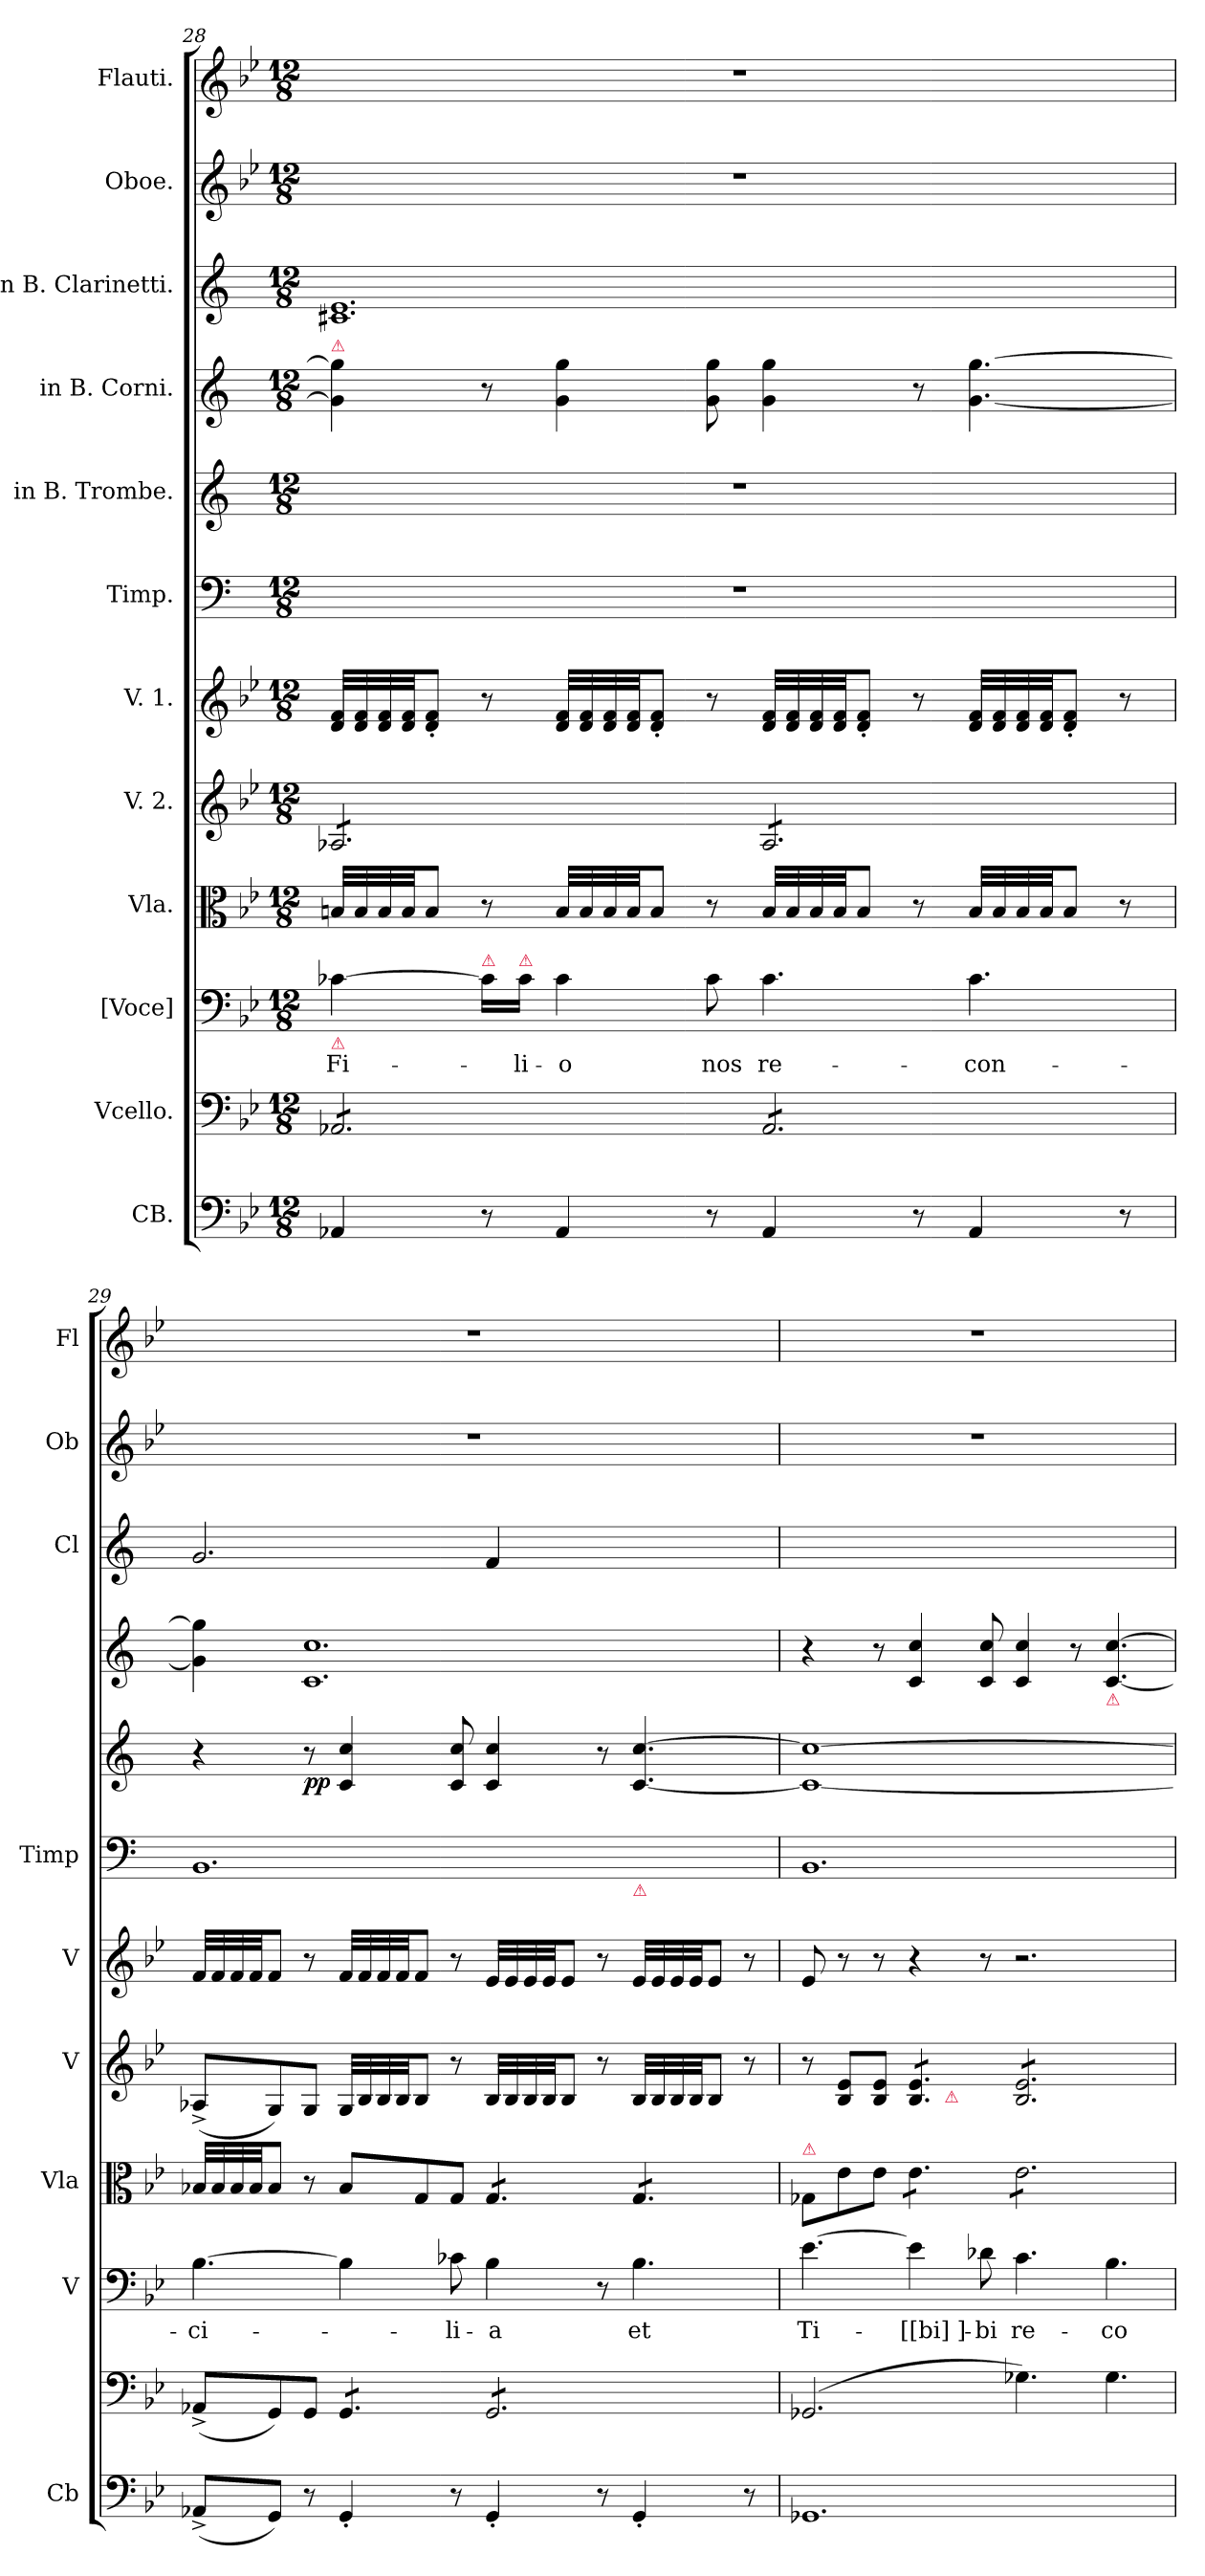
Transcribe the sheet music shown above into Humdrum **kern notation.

**kern	**kern	**kern	**text	**kern	**kern	**kern	**kern	**kern	**dynam	**kern	**kern	**kern	**kern
*part12	*part11	*part10	*part10	*part9	*part8	*part7	*part6	*part5	*part5	*part4	*part3	*part2	*part1
*staff12	*staff11	*staff10	*staff10	*staff9	*staff8	*staff7	*staff6	*staff5	*staff5	*staff4	*staff3	*staff2	*staff1
*I"CB.	*I"Vcello.	*I"[Voce]	*	*I"Vla.	*I"V. 2.	*I"V. 1.	*I"Timp.	*I"in B. Trombe.	*	*I"in B. Corni.	*I"in B. Clarinetti.	*I"Oboe.	*I"Flauti.
*I'Cb	*	*I'V	*	*I'Vla	*I'V	*I'V	*I'Timp	*	*	*	*I'Cl	*I'Ob	*I'Fl
*clefF4	*clefF4	*clefF4	*	*clefC3	*clefG2	*clefG2	*clefF4	*clefG2	*	*clefG2	*clefG2	*clefG2	*clefG2
*	*	*	*	*	*	*	*	*ITrd1c2	*	*ITrd1c2	*ITrd1c2	*	*
*k[b-e-]	*k[b-e-]	*k[b-e-]	*	*k[b-e-]	*k[b-e-]	*k[b-e-]	*k[]	*k[b-e-]	*	*k[b-e-]	*k[b-e-]	*k[b-e-]	*k[b-e-]
*M12/8	*M12/8	*M12/8	*	*M12/8	*M12/8	*M12/8	*M12/8	*M12/8	*	*M12/8	*M12/8	*M12/8	*M12/8
=28	=28	=28	=28	=28	=28	=28	=28	=28	=28	=28	=28	=28	=28
!	!	!	!	!	!	!	!	!	!	!LO:TX:a:color=crimson:t=⚠	!	!	!
!	!	!LO:TX:b:color=crimson:t=⚠	!	!	!	!	!	!	!	!	!	!	!
*	*tremolo	*	*	*	*	*	*	*	*	*	*	*	*
*	*	*	*	*	*tremolo	*	*	*	*	*	*	*	*
4AA-X/	8AA-X/L	[4c-X\	Fi-	32Bn/LLL	8A-X/L	32d/ 32f/LLL	1.r	1.r	.	4f]\ 4ff]\	1.Bn 1.d	1.r	1.r
.	.	.	.	32B/	.	32d/ 32f/	.	.	.	.	.	.	.
.	.	.	.	32B/	.	32d/ 32f/	.	.	.	.	.	.	.
.	.	.	.	32B/JJ	.	32d/ 32f/JJ	.	.	.	.	.	.	.
.	8AA-X/	.	.	8B/J	8A-X/	8d'/ 8f'/J	.	.	.	.	.	.	.
!	!	!LO:TX:a:color=crimson:t=⚠	!	!	!	!	!	!	!	!	!	!	!
8r	8AA-X/	16c-\LL]	.	8r	8A-X/	8r	.	.	.	8r	.	.	.
!	!	!LO:TX:a:color=crimson:t=⚠	!	!	!	!	!	!	!	!	!	!	!
.	.	16c-\JJ	-li-	.	.	.	.	.	.	.	.	.	.
4AA-/	8AA-X/	4c-\	-o	32B/LLL	8A-X/	32d/ 32f/LLL	.	.	.	4f\ 4ff\	.	.	.
.	.	.	.	32B/	.	32d/ 32f/	.	.	.	.	.	.	.
.	.	.	.	32B/	.	32d/ 32f/	.	.	.	.	.	.	.
.	.	.	.	32B/JJ	.	32d/ 32f/JJ	.	.	.	.	.	.	.
.	8AA-X/	.	.	8B/J	8A-X/	8d'/ 8f'/J	.	.	.	.	.	.	.
8r	8AA-X/J	8c-\	nos	8r	8A-X/J	8r	.	.	.	8f\ 8ff\	.	.	.
4AA-/	8AA-/L	4.c-\	re-	32B/LLL	8A-/L	32d/ 32f/LLL	.	.	.	4f\ 4ff\	.	.	.
.	.	.	.	32B/	.	32d/ 32f/	.	.	.	.	.	.	.
.	.	.	.	32B/	.	32d/ 32f/	.	.	.	.	.	.	.
.	.	.	.	32B/JJ	.	32d/ 32f/JJ	.	.	.	.	.	.	.
.	8AA-/	.	.	8B/J	8A-/	8d'/ 8f'/J	.	.	.	.	.	.	.
8r	8AA-/	.	.	8r	8A-/	8r	.	.	.	8r	.	.	.
4AA-/	8AA-/	4.c-\	-con-	32B/LLL	8A-/	32d/ 32f/LLL	.	.	.	[4.f\ [4.ff\	.	.	.
.	.	.	.	32B/	.	32d/ 32f/	.	.	.	.	.	.	.
.	.	.	.	32B/	.	32d/ 32f/	.	.	.	.	.	.	.
.	.	.	.	32B/JJ	.	32d/ 32f/JJ	.	.	.	.	.	.	.
.	8AA-/	.	.	8B/J	8A-/	8d'/ 8f'/J	.	.	.	.	.	.	.
8r	8AA-/J	.	.	8r	8A-/J	8r	.	.	.	.	.	.	.
*	*	*	*	*	*Xtremolo	*	*	*	*	*	*	*	*
*	*Xtremolo	*	*	*	*	*	*	*	*	*	*	*	*
=29	=29	=29	=29	=29	=29	=29	=29	=29	=29	=29	=29	=29	=29
!	!	!	!	!	!	!	!LO:TX:a:color=limegreen:t=S	!	!	!	!	!	!
*	*	*	*	*	*	*	*^	*	*	*	*	*	*
(8AA-X^/L	(8AA-X^/L	[4.B-\	-ci-	32B-X/LLL	(8A-X^>/L	32f/LLL	1.BB	1ryy	4r	.	4f]\ 4ff]\	2.f/	1.r	1.r
.	.	.	.	32B-/	.	32f/	.	.	.	.	.	.	.	.
.	.	.	.	32B-/	.	32f/	.	.	.	.	.	.	.	.
.	.	.	.	32B-/JJ	.	32f/JJ	.	.	.	.	.	.	.	.
8GG/J)	8GG/)	.	.	8B-/J	8G/)	8f/J	.	.	.	.	.	.	.	.
!	!	!	!	!	!	!	!	!	!	!	!LO:N:vis=1.	!	!	!
8r	8GG/J	.	.	8r	8G/J	8r	.	.	8r	pp	1B-i 1b-i	.	.	.
*	*tremolo	*	*	*	*	*	*	*	*	*	*	*	*	*
4GG'/	8GG/L	4B-\]	.	8B-/L	32G/LLL	32f/LLL	.	.	4B-/ 4b-/	.	.	.	.	.
.	.	.	.	.	32B-/	32f/	.	.	.	.	.	.	.	.
.	.	.	.	.	32B-/	32f/	.	.	.	.	.	.	.	.
.	.	.	.	.	32B-/JJ	32f/JJ	.	.	.	.	.	.	.	.
.	8GG/	.	.	8G/	8B-/J	8f/J	.	.	.	.	.	.	.	.
8r	8GG/J	8c-X\	-li-	8G/J	8r	8r	.	.	8B-/ 8b-/	.	.	.	.	.
*	*	*	*	*tremolo	*	*	*	*	*	*	*	*	*	*
4GG'/	8GG/L	4B-\	-a	8G/L	32B-/LLL	32e-/LLL	.	.	4B-/ 4b-/	.	.	4e-/	.	.
.	.	.	.	.	32B-/	32e-/	.	.	.	.	.	.	.	.
.	.	.	.	.	32B-/	32e-/	.	.	.	.	.	.	.	.
.	.	.	.	.	32B-/JJ	32e-/JJ	.	.	.	.	.	.	.	.
.	8GG/	.	.	8G/	8B-/J	8e-/J	.	.	.	.	.	.	.	.
8r	8GG/	8r	.	8G/J	8r	8r	.	8ryy	8r	.	.	8ryy	.	.
!	!	!	!	!	!	!	!	!LO:TX:b:color=crimson:t=⚠	!	!	!	!	!	!
4GG'/	8GG/	4.B-\	et	8G/L	32B-/LLL	32e-/LLL	.	4.ryy	[4.B-/ [4.b-/	.	.	4.ryy	.	.
.	.	.	.	.	32B-/	32e-/	.	.	.	.	.	.	.	.
.	.	.	.	.	32B-/	32e-/	.	.	.	.	.	.	.	.
.	.	.	.	.	32B-/JJ	32e-/JJ	.	.	.	.	.	.	.	.
.	8GG/	.	.	8G/	8B-/J	8e-/J	.	.	.	.	4ryy	.	.	.
8r	8GG/J	.	.	8G/J	8r	8r	.	.	.	.	.	.	.	.
*	*	*	*	*Xtremolo	*	*	*	*	*	*	*	*	*	*
*	*Xtremolo	*	*	*	*	*	*	*	*	*	*	*	*	*
=30	=30	=30	=30	=30	=30	=30	=30	=30	=30	=30	=30	=30	=30	=30
!	!	!	!	!	!	!	!LO:TX:a:color=limegreen:t=S	!	!	!	!	!	!	!
!	!	!	!	!LO:TX:a:color=crimson:t=⚠	!	!	!	!	!	!	!	!	!	!
!	!	!	!	!	!	!	!LO:N:vis=1	!	!LO:N:vis=1	!	!	!	!	!
*	*	*	*	*	*^	*	*v	*v	*	*	*	*	*	*
1.GG-X	(2.GG-X/	[4.e-\	Ti-	8G-X/L	8r	2ryy	8e-/	1.BB	1.B-i_ 1.b-i_	.	4r	1.ryy	1.r	1.r
.	.	.	.	8e-\	8B-/ 8e-/L	.	8r	.	.	.	.	.	.	.
.	.	.	.	8e-\J	8B-/ 8e-/J	.	8r	.	.	.	8r	.	.	.
*	*	*	*	*tremolo	*	*	*	*	*	*	*	*	*	*
*	*	*	*	*	*tremolo	*	*	*	*	*	*	*	*	*
.	.	4e-\]	-[[bi]]-	8e-\L	8B-/ 8e-/L	.	4r	.	.	.	4B-/ 4b-/	.	.	.
!	!	!	!	!	!	!LO:TX:b:color=crimson:t=⚠	!	!	!	!	!	!	!	!
.	.	.	.	8e-\	8B-/ 8e-/	1ryy	.	.	.	.	.	.	.	.
.	.	8d-X\	-bi	8e-\J	8B-/ 8e-/J	.	8r	.	.	.	8B-/ 8b-/	.	.	.
.	4.G-X\)	4.c\	re-	8e-\L	8B-/ 8e-/L	.	2.r	.	.	.	4B-/ 4b-/	.	.	.
.	.	.	.	8e-\	8B-/ 8e-/	.	.	.	.	.	.	.	.	.
.	.	.	.	8e-\	8B-/ 8e-/	.	.	.	.	.	8r	.	.	.
!	!	!	!	!	!	!	!	!	!	!	!LO:TX:b:color=crimson:t=⚠	!	!	!
.	4.G-\	4.B-\	-co-	8e-\	8B-/ 8e-/	.	.	.	.	.	[4.B-/ [4.b-/	.	.	.
.	.	.	.	8e-\	8B-/ 8e-/	.	.	.	.	.	.	.	.	.
.	.	.	.	8e-\J	8B-/ 8e-/J	.	.	.	.	.	.	.	.	.
*	*	*	*	*	*Xtremolo	*	*	*	*	*	*	*	*	*
*	*	*	*	*Xtremolo	*	*	*	*	*	*	*	*	*	*
*	*	*	*	*	*v	*v	*	*	*	*	*	*	*	*
=	=	=	=	=	=	=	=	=	=	=	=	=	=
*-	*-	*-	*-	*-	*-	*-	*-	*-	*-	*-	*-	*-	*-
